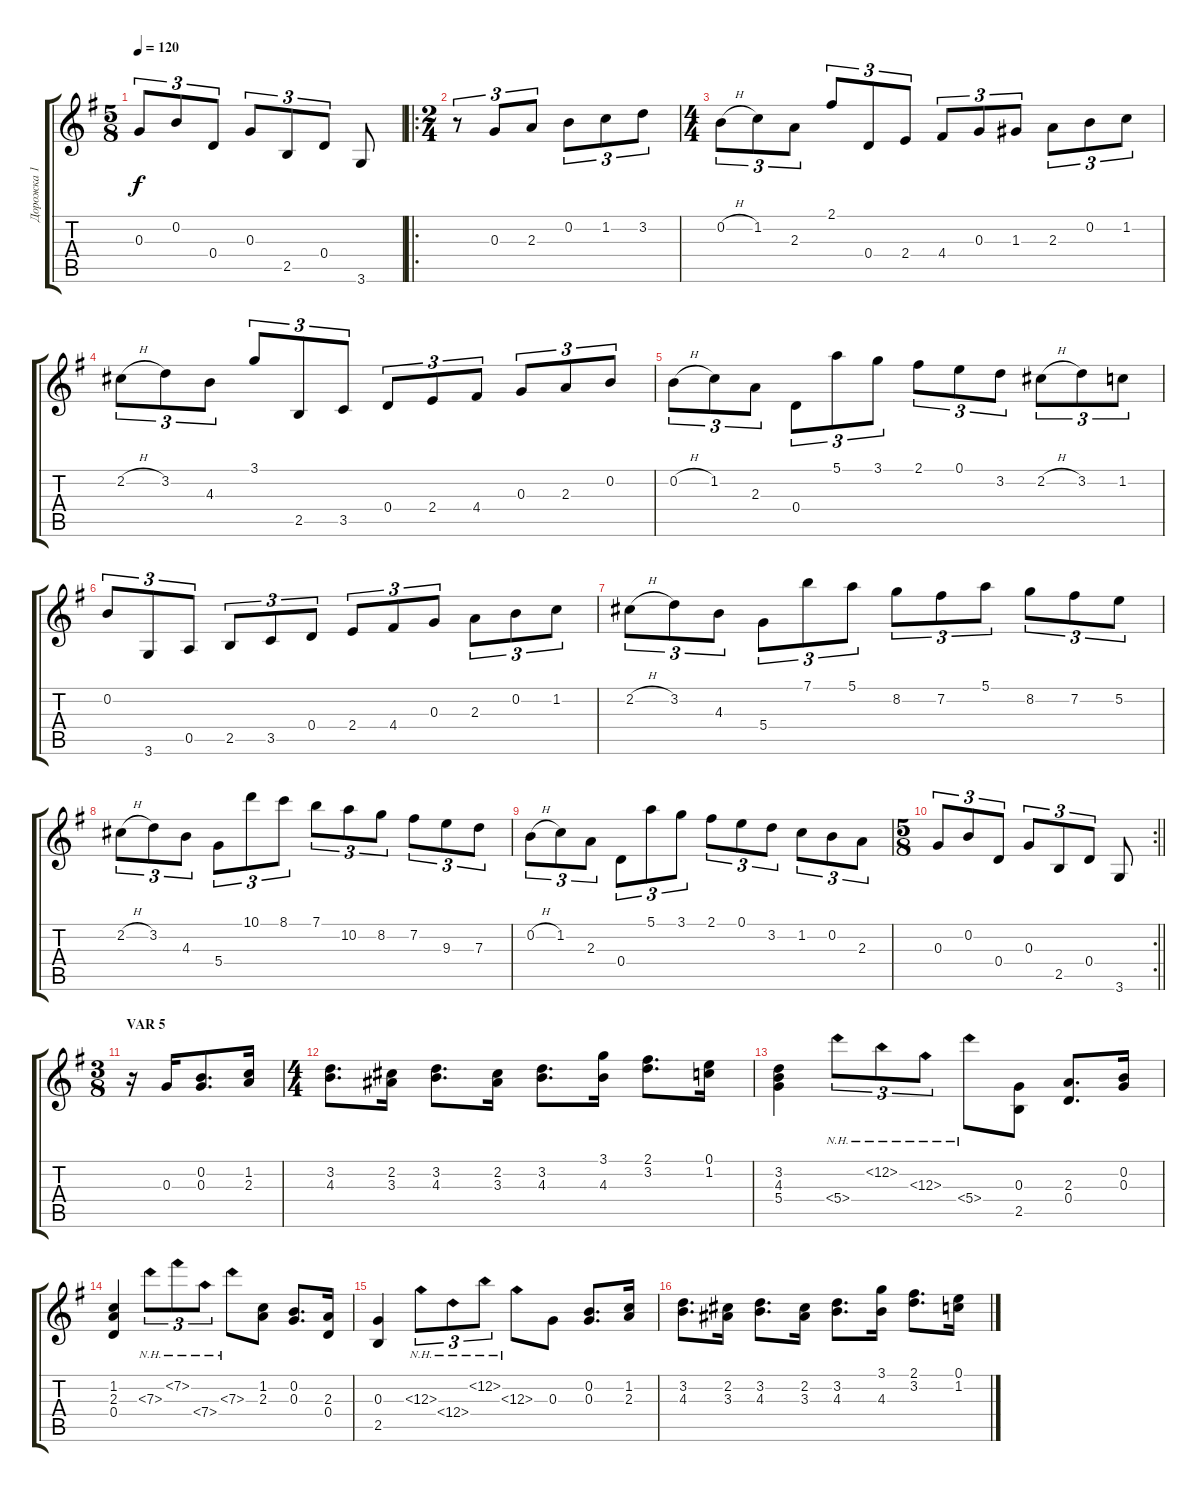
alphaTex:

\track ("Дорожка 1" "Дорожка 1") {instrument acousticguitarnylon}
\staff {score tabs}
\tuning (E4 B3 G3 D3 A2 E2) {hide}
\ts (5 8)
\tempo 120
\clef g2
\ks eminor
0.3.8{tu (3 2) dy f} 0.2.8{tu (3 2)} 0.4.8{tu (3 2)} 0.3.8{tu (3 2)} 2.5.8{tu (3 2)} 0.4.8{tu (3 2)} 3.6.8 |
\ro
\ts (2 4)
r.8{tu (3 2)} 0.3.8{tu (3 2)} 2.3.8{tu (3 2)} 0.2.8{tu (3 2)} 1.2.8{tu (3 2)} 3.2.8{tu (3 2)} |
\ts (4 4)
0.2{h}.8{tu (3 2)} 1.2.8{tu (3 2)} 2.3.8{tu (3 2)} 2.1.8{tu (3 2)} 0.4.8{tu (3 2)} 2.4.8{tu (3 2)} 4.4.8{tu (3 2)} 0.3.8{tu (3 2)} 1.3.8{tu (3 2)} 2.3.8{tu (3 2)} 0.2.8{tu (3 2)} 1.2.8{tu (3 2)} |
2.2{h}.8{tu (3 2)} 3.2.8{tu (3 2)} 4.3.8{tu (3 2)} 3.1.8{tu (3 2)} 2.5.8{tu (3 2)} 3.5.8{tu (3 2)} 0.4.8{tu (3 2)} 2.4.8{tu (3 2)} 4.4.8{tu (3 2)} 0.3.8{tu (3 2)} 2.3.8{tu (3 2)} 0.2.8{tu (3 2)} |
0.2{h}.8{tu (3 2)} 1.2.8{tu (3 2)} 2.3.8{tu (3 2)} 0.4.8{tu (3 2)} 5.1.8{tu (3 2)} 3.1.8{tu (3 2)} 2.1.8{tu (3 2)} 0.1.8{tu (3 2)} 3.2.8{tu (3 2)} 2.2{h}.8{tu (3 2)} 3.2.8{tu (3 2)} 1.2.8{tu (3 2)} |
0.2.8{tu (3 2)} 3.6.8{tu (3 2)} 0.5.8{tu (3 2)} 2.5.8{tu (3 2)} 3.5.8{tu (3 2)} 0.4.8{tu (3 2)} 2.4.8{tu (3 2)} 4.4.8{tu (3 2)} 0.3.8{tu (3 2)} 2.3.8{tu (3 2)} 0.2.8{tu (3 2)} 1.2.8{tu (3 2)} |
2.2{h}.8{tu (3 2)} 3.2.8{tu (3 2)} 4.3.8{tu (3 2)} 5.4.8{tu (3 2)} 7.1.8{tu (3 2)} 5.1.8{tu (3 2)} 8.2.8{tu (3 2)} 7.2.8{tu (3 2)} 5.1.8{tu (3 2)} 8.2.8{tu (3 2)} 7.2.8{tu (3 2)} 5.2.8{tu (3 2)} |
2.2{h}.8{tu (3 2)} 3.2.8{tu (3 2)} 4.3.8{tu (3 2)} 5.4.8{tu (3 2)} 10.1.8{tu (3 2)} 8.1.8{tu (3 2)} 7.1.8{tu (3 2)} 10.2.8{tu (3 2)} 8.2.8{tu (3 2)} 7.2.8{tu (3 2)} 9.3.8{tu (3 2)} 7.3.8{tu (3 2)} |
0.2{h}.8{tu (3 2)} 1.2.8{tu (3 2)} 2.3.8{tu (3 2)} 0.4.8{tu (3 2)} 5.1.8{tu (3 2)} 3.1.8{tu (3 2)} 2.1.8{tu (3 2)} 0.1.8{tu (3 2)} 3.2.8{tu (3 2)} 1.2.8{tu (3 2)} 0.2.8{tu (3 2)} 2.3.8{tu (3 2)} |
\rc 2
\ts (5 8)
\barLineRight lightlight
0.3.8{tu (3 2)} 0.2.8{tu (3 2)} 0.4.8{tu (3 2)} 0.3.8{tu (3 2)} 2.5.8{tu (3 2)} 0.4.8{tu (3 2)} 3.6.8 |
\ts (3 8)
\section ("" "VAR 5")
r.16 0.3.16 (0.2 0.3).8{d} (1.2 2.3).16 |
\ts (4 4)
(3.2 4.3).8{d} (2.2 3.3).16 (3.2 4.3).8{d} (2.2 3.3).16 (3.2 4.3).8{d} (3.1 4.3).16 (2.1 3.2).8{d} (0.1 1.2).16 |
(3.2 4.3 5.4).4 5.4{nh}.8{tu (3 2)} 12.2{nh}.8{tu (3 2)} 12.3{nh}.8{tu (3 2)} 5.4{nh}.8 (0.3 2.5).8 (2.3 0.4).8{d} (0.2 0.3).16 |
(1.2 2.3 0.4).4 7.3{nh}.8{tu (3 2)} 7.2{nh}.8{tu (3 2)} 7.4{nh}.8{tu (3 2)} 7.3{nh}.8 (1.2 2.3).8 (0.2 0.3).8{d} (2.3 0.4).16 |
(0.3 2.5).4 12.3{nh}.8{tu (3 2)} 12.4{nh}.8{tu (3 2)} 12.2{nh}.8{tu (3 2)} 12.3{nh}.8 0.3.8 (0.2 0.3).8{d} (1.2 2.3).16 |
(3.2 4.3).8{d} (2.2 3.3).16 (3.2 4.3).8{d} (2.2 3.3).16 (3.2 4.3).8{d} (3.1 4.3).16 (2.1 3.2).8{d} (0.1 1.2).16
